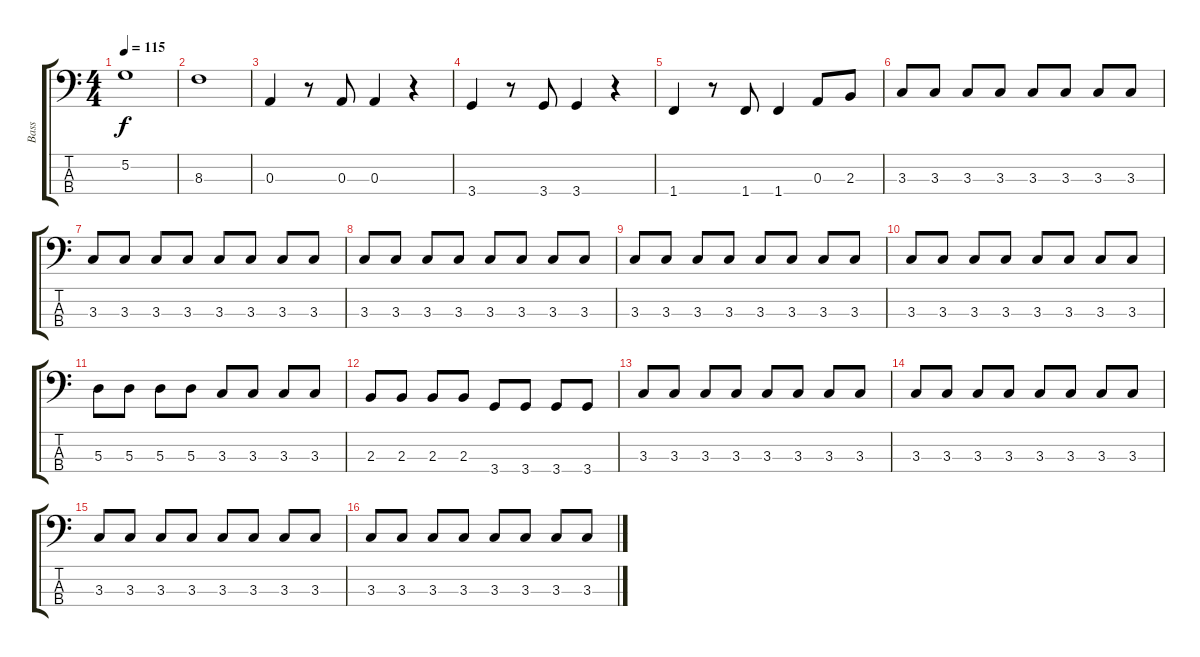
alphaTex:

\track ("Bass" "Bass") {instrument electricbassfinger}
\staff {score tabs}
\tuning (G2 D2 A1 E1) {hide}
\ts (4 4)
\tempo 115
\clef f4
\ks c
5.2.1{dy f} |
8.3.1 |
0.3.4 r.8 0.3.8 0.3.4 r.4 |
3.4.4 r.8 3.4.8 3.4.4 r.4 |
1.4.4 r.8 1.4.8 1.4.4 0.3.8 2.3.8 |
3.3.8 3.3.8 3.3.8 3.3.8 3.3.8 3.3.8 3.3.8 3.3.8 |
3.3.8 3.3.8 3.3.8 3.3.8 3.3.8 3.3.8 3.3.8 3.3.8 |
3.3.8 3.3.8 3.3.8 3.3.8 3.3.8 3.3.8 3.3.8 3.3.8 |
3.3.8 3.3.8 3.3.8 3.3.8 3.3.8 3.3.8 3.3.8 3.3.8 |
3.3.8 3.3.8 3.3.8 3.3.8 3.3.8 3.3.8 3.3.8 3.3.8 |
5.3.8 5.3.8 5.3.8 5.3.8 3.3.8 3.3.8 3.3.8 3.3.8 |
2.3.8 2.3.8 2.3.8 2.3.8 3.4.8 3.4.8 3.4.8 3.4.8 |
3.3.8 3.3.8 3.3.8 3.3.8 3.3.8 3.3.8 3.3.8 3.3.8 |
3.3.8 3.3.8 3.3.8 3.3.8 3.3.8 3.3.8 3.3.8 3.3.8 |
3.3.8 3.3.8 3.3.8 3.3.8 3.3.8 3.3.8 3.3.8 3.3.8 |
3.3.8 3.3.8 3.3.8 3.3.8 3.3.8 3.3.8 3.3.8 3.3.8
